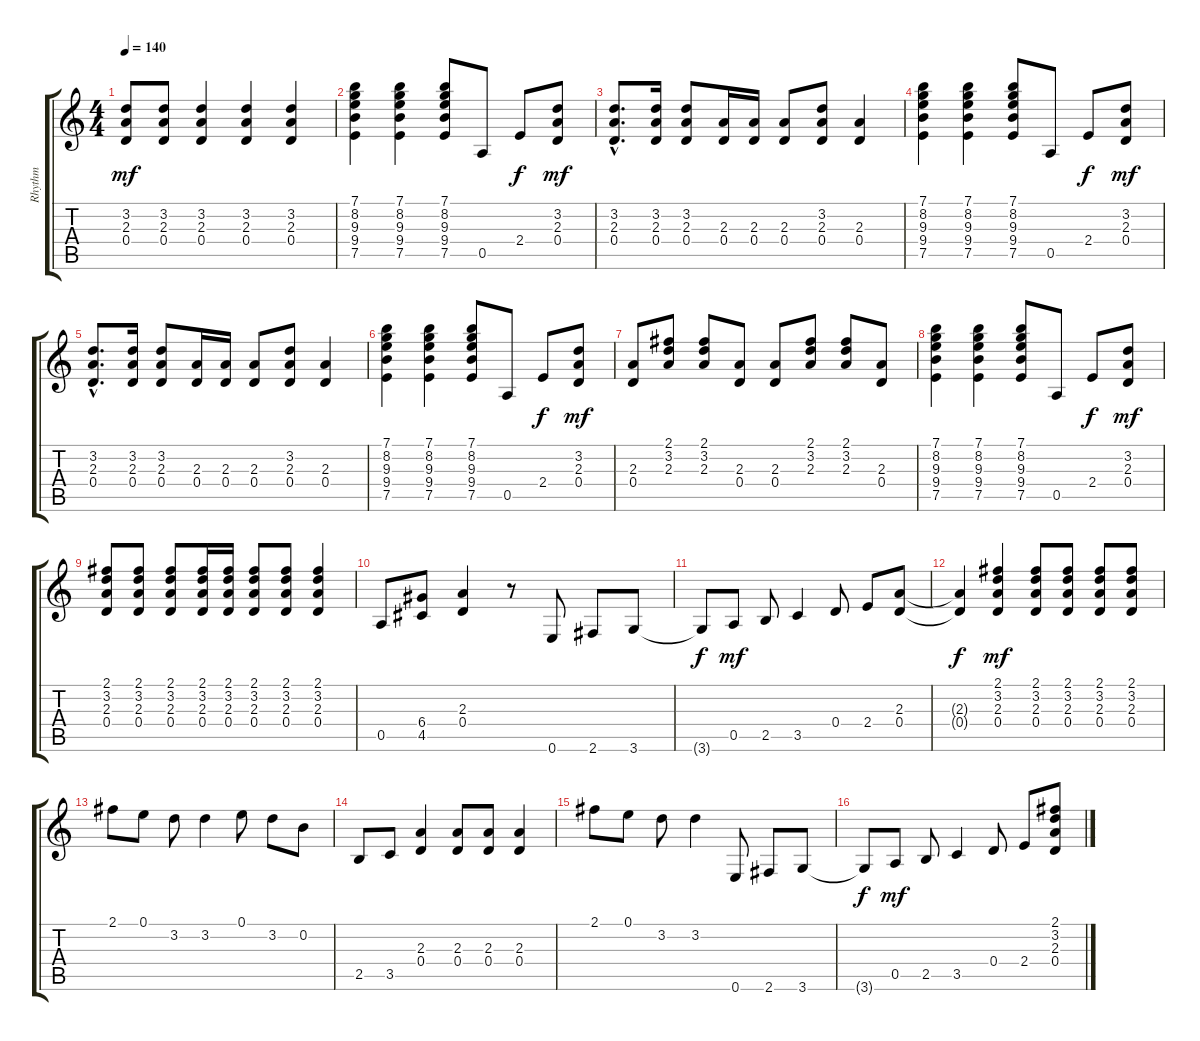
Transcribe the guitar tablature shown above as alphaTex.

\track ("Rhythm" "Rhythm") {instrument overdrivenguitar}
\staff {score tabs}
\tuning (E4 B3 G3 D3 A2 E2) {hide}
\ts (4 4)
\tempo 140
\clef g2
\ks c
(3.2 2.3 0.4).8{dy mf} (3.2 2.3 0.4).8 (3.2 2.3 0.4).4 (3.2 2.3 0.4).4 (3.2 2.3 0.4).4 |
(7.1 8.2 9.3 9.4 7.5).4 (7.1 8.2 9.3 9.4 7.5).4 (7.1 8.2 9.3 9.4 7.5).8 0.5.8 2.4.8{dy f} (3.2 2.3 0.4).8{dy mf} |
(3.2{hac} 2.3{hac} 0.4{hac}).8{d} (3.2 2.3 0.4).16 (3.2 2.3 0.4).8 (2.3 0.4).16 (2.3 0.4).16 (2.3 0.4).8 (3.2 2.3 0.4).8 (2.3 0.4).4 |
(7.1 8.2 9.3 9.4 7.5).4 (7.1 8.2 9.3 9.4 7.5).4 (7.1 8.2 9.3 9.4 7.5).8 0.5.8 2.4.8{dy f} (3.2 2.3 0.4).8{dy mf} |
(3.2{hac} 2.3{hac} 0.4{hac}).8{d} (3.2 2.3 0.4).16 (3.2 2.3 0.4).8 (2.3 0.4).16 (2.3 0.4).16 (2.3 0.4).8 (3.2 2.3 0.4).8 (2.3 0.4).4 |
(7.1 8.2 9.3 9.4 7.5).4 (7.1 8.2 9.3 9.4 7.5).4 (7.1 8.2 9.3 9.4 7.5).8 0.5.8 2.4.8{dy f} (3.2 2.3 0.4).8{dy mf} |
(2.3 0.4).8 (2.1 3.2 2.3).8 (2.1 3.2 2.3).8 (2.3 0.4).8 (2.3 0.4).8 (2.1 3.2 2.3).8 (2.1 3.2 2.3).8 (2.3 0.4).8 |
(7.1 8.2 9.3 9.4 7.5).4 (7.1 8.2 9.3 9.4 7.5).4 (7.1 8.2 9.3 9.4 7.5).8 0.5.8 2.4.8{dy f} (3.2 2.3 0.4).8{dy mf} |
(2.1 3.2 2.3 0.4).8 (2.1 3.2 2.3 0.4).8 (2.1 3.2 2.3 0.4).8 (2.1 3.2 2.3 0.4).16 (2.1 3.2 2.3 0.4).16 (2.1 3.2 2.3 0.4).8 (2.1 3.2 2.3 0.4).8 (2.1 3.2 2.3 0.4).4 |
0.5.8 (6.4 4.5).8 (2.3 0.4).4 r.8 0.6.8 2.6.8 3.6.8 |
3.6{t}.8{dy f} 0.5.8{dy mf} 2.5.8 3.5.4 0.4.8 2.4.8 (2.3 0.4).8 |
(2.3{t} 0.4{t}).4{dy f} (2.1 3.2 2.3 0.4).4{dy mf} (2.1 3.2 2.3 0.4).8 (2.1 3.2 2.3 0.4).8 (2.1 3.2 2.3 0.4).8 (2.1 3.2 2.3 0.4).8 |
2.1.8 0.1.8 3.2.8 3.2.4 0.1.8 3.2.8 0.2.8 |
2.5.8 3.5.8 (2.3 0.4).4 (2.3 0.4).8 (2.3 0.4).8 (2.3 0.4).4 |
2.1.8 0.1.8 3.2.8 3.2.4 0.6.8 2.6.8 3.6.8 |
3.6{t}.8{dy f} 0.5.8{dy mf} 2.5.8 3.5.4 0.4.8 2.4.8 (2.1 3.2 2.3 0.4).8
